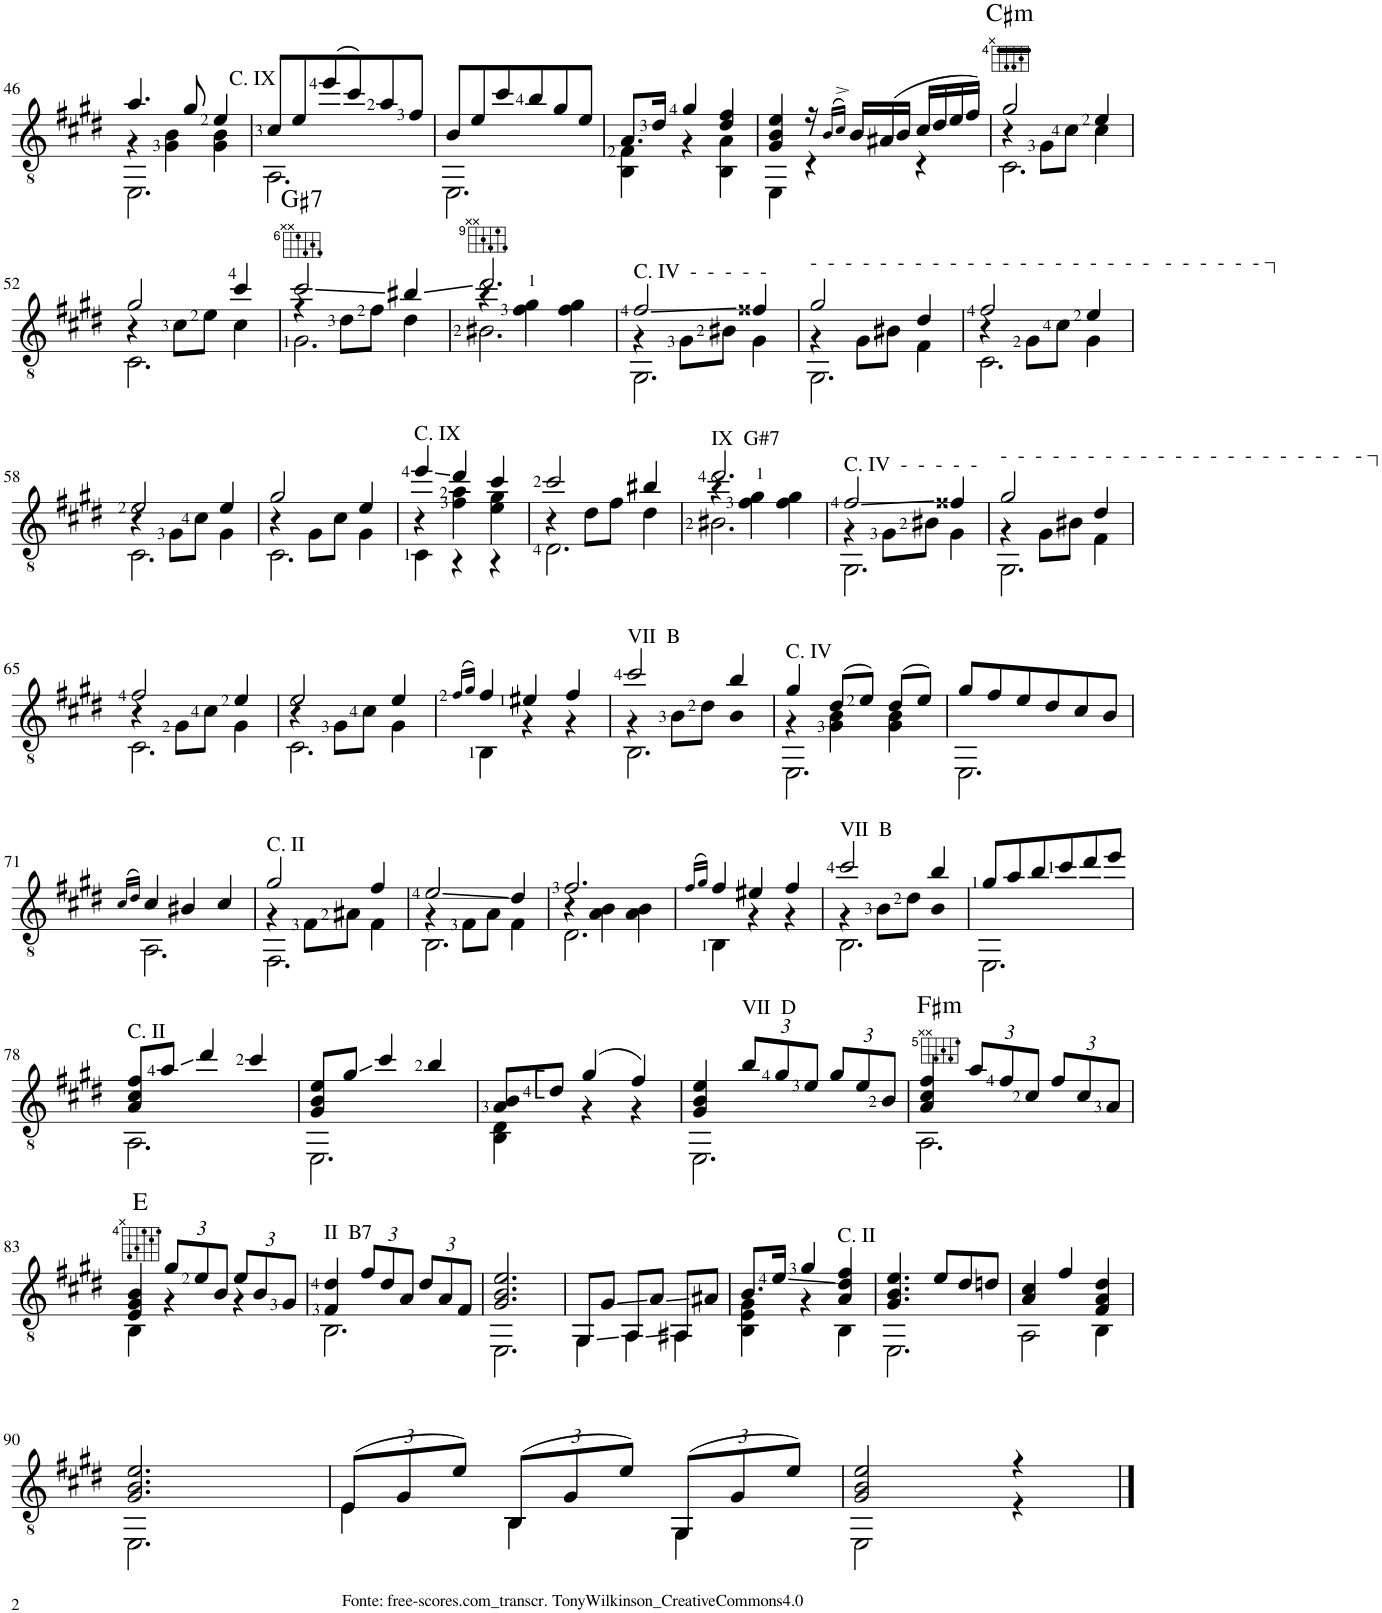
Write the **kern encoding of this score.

**kern	**harte
*part1	*part1
*staff1	*
*I"Guitar	*
*I'Guit.	*
!!LO:PB:g=z
*clefGv2	*
*k[f#c#g#d#]	*
*M3/4	*
=46	=46
*^	*
*	*^	*
4.a/	4r	2.EE\	.
.	4G#\ 4B\	.	.
8g#/	.	.	.
4e/	4G#\ 4B\	.	.
*	*v	*v	*
=47	=47	=47
!LO:TX:a:t=C. IX	!	!
8c#/L	2.AA\	.
8e/	.	.
(8ee/	.	.
8cc#/)	.	.
8a/	.	.
8f#/J	.	.
=48	=48	=48
8B/L	2.EE\	.
8e/	.	.
8cc#/	.	.
8b/	.	.
8g#/	.	.
8e/J	.	.
=49	=49	=49
8.A/L	4BB\ 4F#\	.
16d#/Jk	.	.
4g#/	4r	.
4d#/ 4f#/	4BB\ 4A\	.
=50	=50	=50
4G#/ 4B/ 4e/	4EE\	.
16r	4r	.
(16qB/LL	.	.
16qc#^/JJ)	.	.
16B/LL	.	.
(16A#X/	.	.
16B/JJ	.	.
16c#/LL	4r	.
16d#/	.	.
16e/	.	.
16f#/JJ)	.	.
=51	=51	=51
*	*^	*
!	!	!	!LO:H:kt=m
2g#/	4r	2.C#\	C#:min
.	8G#\L	.	.
.	8c#\J	.	.
4e/	4c#\	.	.
!!LO:LB:g=z	!!	!!
=52	=52	=52	=52
2g#/	4r	2.C#\	.
.	8c#\L	.	.
.	8e\J	.	.
4cc#/	4c#\	.	.
=53	=53	=53	=53
!	!	!	!LO:H:kt=7
2cc#/	4r	2.G#\	G#:7
.	8d#\L	.	.
.	8f#\J	.	.
4b#X/	4d#\	.	.
=54	=54	=54	=54
2.dd#/	4r	2.B#X\	.
.	4f#\ 4g#\	.	.
.	4f#\ 4g#\	.	.
=55	=55	=55	=55
!LO:TX:a:t=C. IV  -  -  -  -  -	!	!	!
2f#/	4r	2.GG#\	.
.	8G#\L	.	.
.	8B#X\J	.	.
4f##X/	4G#\	.	.
=56	=56	=56	=56
!LO:TX:a:t=-  -  -  -  -  -  -  -  -  -  -  -  -  -  -  -  -  -  -  -   -  -  -  -  -  - ┐	!	!	!
2g#/	4r	2.GG#\	.
.	8G#\L	.	.
.	8B#X\J	.	.
4d#/	4F#\	.	.
=57	=57	=57	=57
2f#/	4r	2.C#\	.
.	8G#\L	.	.
.	8c#\J	.	.
4e/	4G#\	.	.
!!LO:LB:g=z	!!	!!
=58	=58	=58	=58
2e/	4r	2.C#\	.
.	8G#\L	.	.
.	8c#\J	.	.
4e/	4G#\	.	.
=59	=59	=59	=59
2g#/	4r	2.C#\	.
.	8G#\L	.	.
.	8c#\J	.	.
4e/	4G#\	.	.
=60	=60	=60	=60
!LO:TX:a:t=C. IX	!	!	!
4ee/	4r	4C#\	.
4dd#/	4f#\ 4a\	4r	.
4cc#/	4e\ 4g#\	4r	.
=61	=61	=61	=61
2cc#/	4r	2.D#\	.
.	8d#\L	.	.
.	8f#\J	.	.
4b#X/	4d#\	.	.
=62	=62	=62	=62
!LO:TX:a:t=IX  G#7	!	!	!
2.dd#/	4r	2.B#X\	.
.	4f#\ 4g#\	.	.
.	4f#\ 4g#\	.	.
=63	=63	=63	=63
!LO:TX:a:t=C. IV  -  -  -  -  -	!	!	!
2f#/	4r	2.GG#\	.
.	8G#\L	.	.
.	8B#X\J	.	.
4f##X/	4G#\	.	.
=64	=64	=64	=64
!LO:TX:a:t=-  -  -  -  -  -  -  -  -  -  -  -  -  -  -  -  -  -  -  -   - ┐	!	!	!
2g#/	4r	2.GG#\	.
.	8G#\L	.	.
.	8B#X\J	.	.
4d#/	4F#\	.	.
!!LO:LB:g=z	!!	!!
=65	=65	=65	=65
2f#/	4r	2.C#\	.
.	8G#\L	.	.
.	8c#\J	.	.
4e/	4G#\	.	.
=66	=66	=66	=66
2e/	4r	2.C#\	.
.	8G#\L	.	.
.	8c#\J	.	.
4e/	4G#\	.	.
*v	*v	*v	*
=67	=67
(16qf#/LL	.
16qg#/JJ)	.
*^	*
4f#/	4BB\	.
4e#X/	4r	.
4f#/	4r	.
=68	=68	=68
*	*^	*
!LO:TX:a:t=VII  B	!	!	!
2cc#/	4r	2.BB\	.
.	8B\L	.	.
.	8d#\J	.	.
4b/	4B	.	.
=69	=69	=69	=69
!LO:TX:a:t=C. IV	!	!	!
4g#/	4r	2.EE\	.
(8d#/L	4G#\ 4B\	.	.
8e/J)	.	.	.
(8d#/L	4G#\ 4B\	.	.
8e/J)	.	.	.
*	*v	*v	*
=70	=70	=70
8g#/L	2.EE\	.
8f#/	.	.
8e/	.	.
8d#/	.	.
8c#/	.	.
8B/J	.	.
!!LO:LB:g=z	!!
=71	=71	=71
(16qc#/LL	.	.
16qd#/JJ)	.	.
4c#/	2.AA\	.
4B#X/	.	.
4c#/	.	.
=72	=72	=72
*	*^	*
!LO:TX:a:t=C. II	!	!	!
2g#/	4r	2.FF#\	.
.	8F#\L	.	.
.	8A#X\J	.	.
4f#/	4F#\	.	.
=73	=73	=73	=73
2e/	4r	2.BB\	.
.	8F#\L	.	.
.	8A\J	.	.
4d#/	4F#\	.	.
=74	=74	=74	=74
2.f#/	4r	2.D#\	.
.	4A\ 4B\	.	.
.	4A\ 4B\	.	.
*v	*v	*v	*
=75	=75
(16qf#/LL	.
16qg#/JJ)	.
*^	*
4f#/	4BB\	.
4e#X/	4r	.
4f#/	4r	.
=76	=76	=76
*	*^	*
!LO:TX:a:t=VII  B	!	!	!
2cc#/	4r	2.BB\	.
.	8B\L	.	.
.	8d#\J	.	.
4b/	4B	.	.
*	*v	*v	*
=77	=77	=77
8g#/L	2.EE\	.
8a/	.	.
8b/	.	.
8cc#/	.	.
8dd#/	.	.
8ee/J	.	.
!!LO:LB:g=z	!!
=78	=78	=78
!LO:TX:a:t=C. II	!	!
8A/ 8c#/ 8f#/L	2.AA\	.
8a/J	.	.
4dd#/	.	.
4cc#/	.	.
=79	=79	=79
8G#/ 8B/ 8e/L	2.EE\	.
8g#/J	.	.
4cc#/	.	.
4b/	.	.
=80	=80	=80
8A/ 8B/L	4BB\ 4D#\	.
8d#/J	.	.
(4g#/	4r	.
4f#/)	4r	.
=81	=81	=81
4G#/ 4B/ 4e/	2.EE\	.
*Xbrackettup	*	*
!LO:TX:a:t=VII  D	!	!
12b/L	.	.
12g#/	.	.
12e/J	.	.
12g#/L	.	.
12e/	.	.
12B/J	.	.
=82	=82	=82
4A/ 4c#/ 4f#/	2.AA\	.
!	!	!LO:H:kt=m
12a/L	.	F#:min
12f#/	.	.
12c#/J	.	.
12f#/L	.	.
12c#/	.	.
12A/J	.	.
!!LO:LB:g=z	!!
=83	=83	=83
4E/ 4G#/ 4B/	4BB\	.
12g#/L	4r	E:maj
12e/	.	.
12B/J	.	.
12e/L	4r	.
12B/	.	.
12G#/J	.	.
=84	=84	=84
!LO:TX:a:t=II  B7	!	!
4F#/ 4d#/	2.BB\	.
12f#/L	.	.
12d#/	.	.
12A/J	.	.
12d#/L	.	.
12A/	.	.
12F#/J	.	.
=85	=85	=85
2.G#/ 2.B/ 2.e/	2.EE\	.
=86	=86	=86
8GG#/L	4GG#\	.
8G#/J	.	.
8AA/L	4AA\	.
8A/J	.	.
8AA#X/L	4AA#\	.
8A#X/J	.	.
=87	=87	=87
8.B/L	4BB\ 4E\ 4G#\	.
16e/Jk	.	.
4g#/	4r	.
!LO:TX:a:t=C. II	!	!
4A/ 4d#/ 4f#/	4BB\	.
=88	=88	=88
4.G#/ 4.B/ 4.e/	2.EE\	.
8e/L	.	.
8d#/	.	.
8dn/J	.	.
=89	=89	=89
4A/ 4c#/	2AA\	.
4f#/	.	.
4F#/ 4A/ 4d#/	4BB\	.
!!LO:LB:g=z	!!
=90	=90	=90
2.G#/ 2.B/ 2.e/	2.EE\	.
=91	=91	=91
(12E/L	4E\	.
12G#/	.	.
12e/J)	.	.
(12BB/L	4BB\	.
12G#/	.	.
12e/J)	.	.
(12GG#/L	4GG#\	.
12G#/	.	.
12e/J)	.	.
=92	=92	=92
2G#/ 2B/ 2e/	2EE\	.
4r	4r	.
*v	*v	*
==	==
*-	*-
